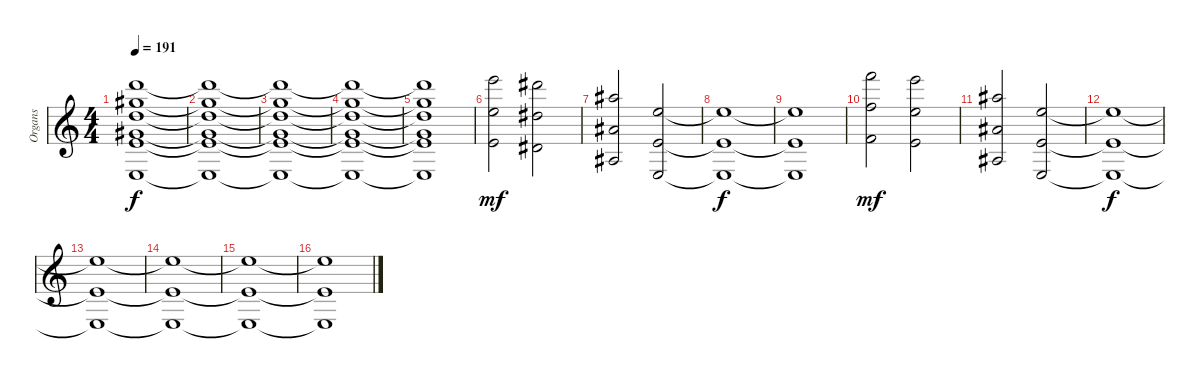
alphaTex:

\track ("Organs" "Organs") {instrument rockorgan}
\staff {score}
\tuning (E4 B3 G3 D3 A2 E2 B1) {hide}
\ts (4 4)
\tempo 191
\clef g2
\ks c
(22.1{t} 21.2{t} 19.3{t} 18.4{t} 19.5{t} 12.6{t}).1{dy f} |
(22.1{t} 21.2{t} 19.3{t} 18.4{t} 19.5{t} 12.6{t}).1 |
(22.1{t} 21.2{t} 19.3{t} 18.4{t} 19.5{t} 12.6{t}).1 |
(22.1{t} 21.2{t} 19.3{t} 18.4{t} 19.5{t} 12.6{t}).1 |
(22.1{t} 21.2{t} 19.3{t} 18.4{t} 19.5{t} 12.6{t}).1 |
(24.1 21.3 24.6).2{dy mf} (23.1 20.3 23.6).2 |
(18.1 20.4 18.6).2 (12.1 14.4 12.6).2 |
(12.1{t} 14.4{t} 12.6{t}).1{dy f} |
(12.1{t} 14.4{t} 12.6{t}).1 |
(25.1 22.3 20.5).2{dy mf} (24.1 21.3 24.6).2 |
(18.1 20.4 18.6).2 (12.1 14.4 12.6).2 |
(12.1{t} 14.4{t} 12.6{t}).1{dy f} |
(12.1{t} 14.4{t} 12.6{t}).1 |
(12.1{t} 14.4{t} 12.6{t}).1 |
(12.1{t} 14.4{t} 12.6{t}).1 |
(12.1{t} 14.4{t} 12.6{t}).1
